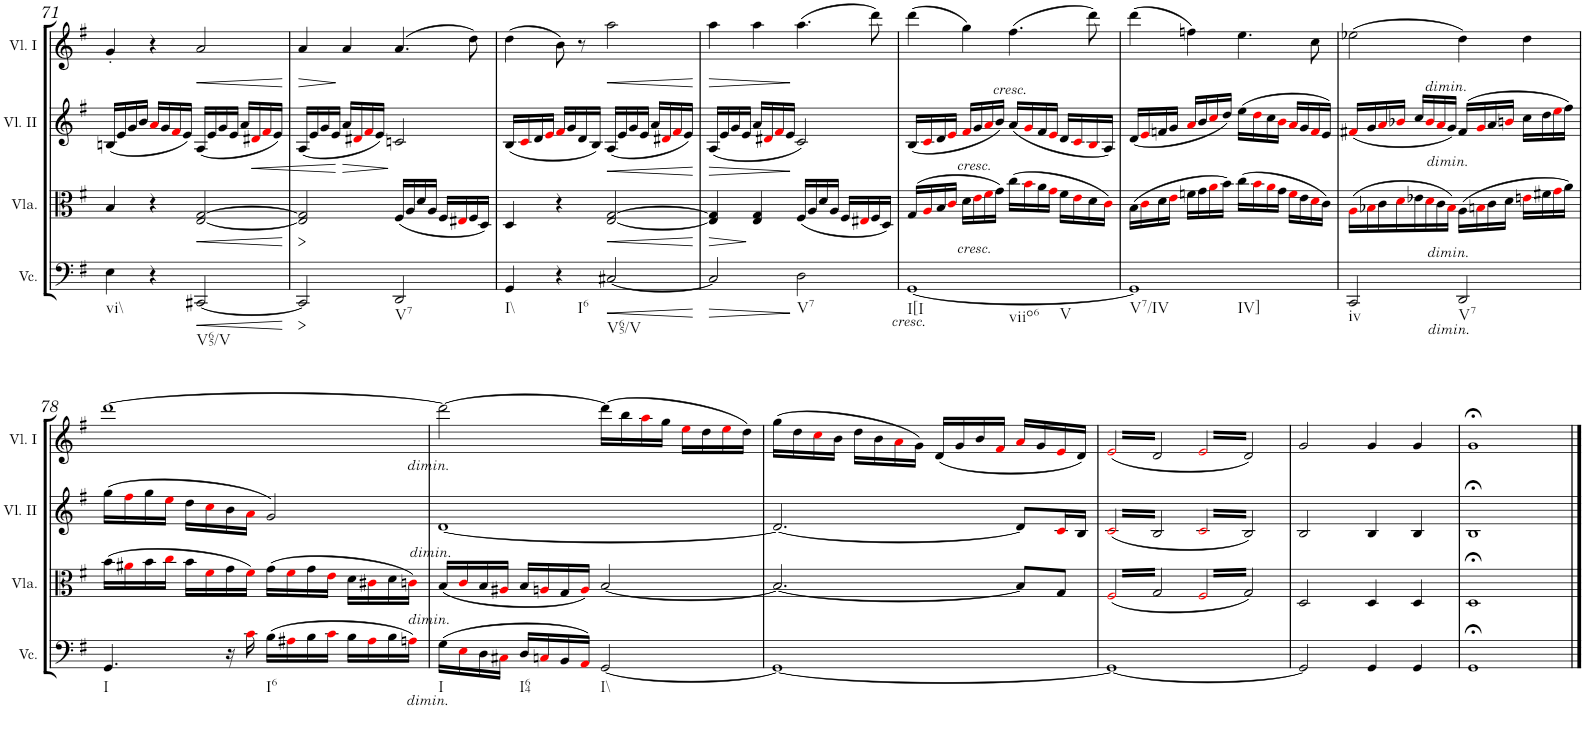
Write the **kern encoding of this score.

**kern	**dynam	**kern	**dynam	**kern	**dynam	**kern	**dynam
*part4	*part4	*part3	*part3	*part2	*part2	*part1	*part1
*staff4	*staff4	*staff3	*staff3	*staff2	*staff2	*staff1	*staff1
*I"Violoncello	*	*I"Viola	*	*I"Violine II	*	*I"Violine I	*
*I'Vc.	*	*I'Vla.	*	*I'Vl. II	*	*I'Vl. I	*
!!LO:PB:g=z
*clefF4	*	*clefC3	*	*clefG2	*	*clefG2	*
*k[f#]	*	*k[f#]	*	*k[f#]	*	*k[f#]	*
*M4/4	*	*M4/4	*	*M4/4	*	*M4/4	*
*met(c)	*	*met(c)	*	*met(c)	*	*met(c)	*
=71	=71	=71	=71	=71	=71	=71	=71
!LO:TX:b:t=vi\\	!	!	!	!	!	!	!
4E\	.	4B/	.	(16Bn/LL	.	4g'/	.
.	.	.	.	16e/	.	.	.
.	.	.	.	16g/	.	.	.
.	.	.	.	16b/JJ	.	.	.
4r	.	4r	.	16ai/LL	.	4r	.
.	.	.	.	16g/	.	.	.
.	.	.	.	16f#i/	.	.	.
.	.	.	.	16e/JJ)	.	.	.
!LO:TX:b:t=V65/V	!	!	!	!	!	!	!
!	!LO:HP:b	!	!LO:HP:b	!	!	!	!LO:HP:b
[2CC#X/	<	[2E/ [2G/	<	(16A/LL	.	2a/	<
.	.	.	.	16e/	.	.	.
.	.	.	.	16g/	.	.	.
.	.	.	.	16e/JJ	.	.	.
.	.	.	.	16a/LL	.	.	.
!	!	!	!	!	!LO:HP:b	!	!
.	.	.	.	16d#Xi/	<	.	.
.	.	.	.	16f#i/	.	.	.
.	.	.	.	16e/JJ)	.	.	.
.	[	.	[	.	.	.	[
=72	=72	=72	=72	=72	=72	=72	=72
!	!LO:HP:b	!	!LO:HP:b	!	!	!	!LO:HP:b
2CC#/]	>	2E/] 2G/]	>	(16A/LL	.	4a/	>
.	.	.	.	16e/	.	.	.
.	.	.	.	16g/	.	.	.
.	.	.	.	16e/JJ	.	.	.
!	!	!	!	!	!LO:HP:n=1:b	!	!
.	.	.	.	16a/LL	[ >	4a/	]
.	.	.	.	16d#Xi/	.	.	.
.	.	.	.	16f#i/	.	.	.
.	.	.	.	16e/JJ)	.	.	.
!LO:TX:b:t=V7	!	!	!	!	!	!	!
2DD/	]	(16F#/LL	]	2cn/	]	(4.a/	.
.	.	16A/	.	.	.	.	.
.	.	16d/	.	.	.	.	.
.	.	16A/JJ	.	.	.	.	.
.	.	16F#/LL	.	.	.	.	.
.	.	16E#Xi/	.	.	.	.	.
.	.	16F#/	.	.	.	8dd\)	.
.	.	16D/JJ)	.	.	.	.	.
=73	=73	=73	=73	=73	=73	=73	=73
!LO:TX:b:t=I\\	!	!	!	!	!	!	!
4GG/	.	4D/	.	(16B/LL	.	(4dd\	.
.	.	.	.	16ci/	.	.	.
.	.	.	.	16d/	.	.	.
.	.	.	.	16ei/JJ	.	.	.
!LO:TX:b:t=I6	!	!	!	!	!	!	!
4r	.	4r	.	16f#i/LL	.	8b\)	.
.	.	.	.	16g/	.	.	.
.	.	.	.	16d/	.	8r	.
.	.	.	.	16B/JJ)	.	.	.
!LO:TX:b:t=V65/V	!	!	!	!	!	!	!
!	!LO:HP:b	!	!LO:HP:b	!	!LO:HP:b	!	!LO:HP:b
[2C#X/	<	[2E/ [2G/	<	(16A/LL	<	2aa\	<
.	.	.	.	16e/	.	.	.
.	.	.	.	16g/	.	.	.
.	.	.	.	16e/JJ	.	.	.
.	.	.	.	16a/LL	.	.	.
.	.	.	.	16d#Xi/	.	.	.
.	.	.	.	16f#i/	.	.	.
.	.	.	.	16e/JJ)	.	.	.
.	[	.	[	.	[	.	[
=74	=74	=74	=74	=74	=74	=74	=74
!	!LO:HP:b	!	!LO:HP:b	!	!LO:HP:b	!	!LO:HP:b
2C#/]	>	4E/] 4G/]	>	(16A/LL	>	4aa\	>
.	.	.	.	16e/	.	.	.
.	.	.	.	16g/	.	.	.
.	.	.	.	16e/JJ	.	.	.
.	.	4E/ 4G/	]	16a/LL	.	4aa\	.
.	.	.	.	16d#Xi/	.	.	.
.	.	.	.	16f#i/	.	.	.
.	.	.	.	16e/JJ	.	.	.
!LO:TX:b:t=V7	!	!	!	!	!	!	!
2D\	]	(16F#/LL	.	2c/)	]	(4.aa\	]
.	.	16A/	.	.	.	.	.
.	.	16d/	.	.	.	.	.
.	.	16A/JJ	.	.	.	.	.
.	.	16F#/LL	.	.	.	.	.
.	.	16E#Xi/	.	.	.	.	.
.	.	16F#/	.	.	.	8ddd\)	.
.	.	16D/JJ)	.	.	.	.	.
=75	=75	=75	=75	=75	=75	=75	=75
!LO:TX:b:i:t=cresc.	!	!	!	!	!	!	!
!LO:TX:b:t=I[I	!	!	!	!	!	!	!
!LO:TX:b:t=viio6	!	!	!	!	!	!	!
!LO:TX:b:t=V	!	!	!	!	!	!	!
[1GG	.	(16G/LL	.	(16B/LL	.	(4ddd\	.
.	.	16Ai/	.	16ci/	.	.	.
.	.	16B/	.	16d/	.	.	.
.	.	16ci/JJ	.	16ei/JJ	.	.	.
.	.	16d\LL	.	16f#i/LL	.	4gg\)	.
!	!	!	!	!LO:TX:b:i:t=cresc.	!	!	!
!	!	!LO:TX:b:i:t=cresc.	!	!	!	!	!
.	.	16ei\	.	16g/	.	.	.
.	.	16f#i\	.	16ai/	.	.	.
.	.	16g\JJ)	.	16b/JJ)	.	.	.
!	!	!	!	!	!	!LO:TX:b:i:t=cresc.	!
.	.	(16cc\LL	.	(16a/LL	.	(4.ff#\	.
.	.	16bi\	.	16gi/	.	.	.
.	.	16a\	.	16f#/	.	.	.
.	.	16gi\JJ	.	16ei/JJ	.	.	.
.	.	16f#\LL	.	16d/LL	.	.	.
.	.	16ei\	.	16ci/	.	.	.
.	.	16d\	.	16Bi/	.	8ddd\)	.
.	.	16ci\JJ)	.	16A/JJ)	.	.	.
=76	=76	=76	=76	=76	=76	=76	=76
!LO:TX:b:t=V7/IV	!	!	!	!	!	!	!
!LO:TX:b:t=IV]	!	!	!	!	!	!	!
1GG]	.	(16B\LL	.	(16d/LL	.	(4ddd\	.
.	.	16ci\	.	16ei/	.	.	.
.	.	16d\	.	16fn/	.	.	.
.	.	16ei\JJ	.	16g/JJ	.	.	.
.	.	16fn\LL	.	16ai/LL	.	4ffn\)	.
.	.	16g\	.	16b/	.	.	.
.	.	16ai\	.	16cci/	.	.	.
.	.	16b\JJ)	.	16dd/JJ)	.	.	.
.	.	(16cc\LL	.	(16ee\LL	.	4.ee\	.
.	.	16bi\	.	16ddi\	.	.	.
.	.	16ai\	.	16cc\	.	.	.
.	.	16g\JJ	.	16bi\JJ	.	.	.
.	.	16fi\LL	.	16ai/LL	.	.	.
.	.	16e\	.	16g/	.	.	.
.	.	16di\	.	16fi/	.	8cc\	.
.	.	16c\JJ)	.	16e/JJ)	.	.	.
=77	=77	=77	=77	=77	=77	=77	=77
!LO:TX:b:t=iv	!	!	!	!	!	!	!
2CC/	.	(16Ai\LL	.	(16f#Xi/LL	.	(2ee-X\	.
.	.	16B-Xi\	.	16g/	.	.	.
.	.	16c\	.	16ai/	.	.	.
.	.	16di\	.	16b-Xi/JJ	.	.	.
.	.	16e-X\	.	16cc/LL	.	.	.
.	.	16di\	.	16b-i/	.	.	.
.	.	16c\	.	16ai/	.	.	.
.	.	16B-i\JJ)	.	16g/JJ)	.	.	.
!	!	!	!	!	!	!LO:TX:b:i:t=dimin.	!
!	!	!	!	!LO:TX:b:i:t=dimin.	!	!	!
!	!	!LO:TX:b:i:t=dimin.	!	!	!	!	!
!LO:TX:b:i:t=dimin.	!	!	!	!	!	!	!
!LO:TX:b:t=V7	!	!	!	!	!	!	!
2DD/	.	(16A\LL	.	(16f#/LL	.	4dd\)	.
.	.	16Bni\	.	16gi/	.	.	.
.	.	16c\	.	16a/	.	.	.
.	.	16d\JJ	.	16bni/JJ	.	.	.
.	.	16eni\LL	.	16cc\LL	.	4dd\	.
.	.	16f#X\	.	16dd\	.	.	.
.	.	16gi\	.	16eei\	.	.	.
.	.	16a\JJ)	.	16ff#\JJ)	.	.	.
!!LO:LB:g=z
=78	=78	=78	=78	=78	=78	=78	=78
!LO:TX:b:t=I	!	!	!	!	!	!	!
4.GG/	.	(16b\LL	.	(16gg\LL	.	[1ddd	.
.	.	16a#Xi\	.	16ff#i\	.	.	.
.	.	16b\	.	16gg\	.	.	.
.	.	16cci\JJ	.	16eei\JJ	.	.	.
.	.	16b\LL	.	16dd\LL	.	.	.
.	.	16f#i\	.	16cci\	.	.	.
16r	.	16g\	.	16b\	.	.	.
16ci\	.	16f#i\JJ)	.	16ai\JJ	.	.	.
!LO:TX:b:t=I6	!	!	!	!	!	!	!
(16B\LL	.	(16g\LL	.	2g/)	.	.	.
16A#Xi\	.	16f#i\	.	.	.	.	.
16B\	.	16g\	.	.	.	.	.
16ci\JJ	.	16ei\JJ	.	.	.	.	.
16B\LL	.	16d\LL	.	.	.	.	.
16A#i\	.	16c#Xi\	.	.	.	.	.
16B\	.	16d\	.	.	.	.	.
16Ani\JJ)	.	16cni\JJ)	.	.	.	.	.
=79	=79	=79	=79	=79	=79	=79	=79
!	!	!	!	!	!	!LO:TX:b:i:t=dimin.	!
!	!	!	!	!LO:TX:b:i:t=dimin.	!	!	!
!	!	!LO:TX:b:i:t=dimin.	!	!	!	!	!
!LO:TX:b:i:t=dimin.	!	!	!	!	!	!	!
!LO:TX:b:t=I	!	!	!	!	!	!	!
(16G\LL	.	(16B/LL	.	[1d	.	2ddd\_	.
16Ei\	.	16ci/	.	.	.	.	.
16D\	.	16B/	.	.	.	.	.
16C#Xi\JJ	.	16A#Xi/JJ	.	.	.	.	.
!LO:TX:b:t=I64	!	!	!	!	!	!	!
16D/LL	.	16B/LL	.	.	.	.	.
16Cni/	.	16Ani/	.	.	.	.	.
16BB/	.	16G/	.	.	.	.	.
16AAi/JJ)	.	16Ai/JJ)	.	.	.	.	.
!LO:TX:b:t=I\\	!	!	!	!	!	!	!
[2GG/	.	[2B/	.	.	.	(16ddd\LL]	.
.	.	.	.	.	.	16bb\	.
.	.	.	.	.	.	16aai\	.
.	.	.	.	.	.	16gg\JJ	.
.	.	.	.	.	.	16eei\LL	.
.	.	.	.	.	.	16dd\	.
.	.	.	.	.	.	16eei\	.
.	.	.	.	.	.	16dd\JJ)	.
=80	=80	=80	=80	=80	=80	=80	=80
1GG_	.	2.B/_	.	2.d/_	.	(16gg\LL	.
.	.	.	.	.	.	16dd\	.
.	.	.	.	.	.	16cci\	.
.	.	.	.	.	.	16b\JJ	.
.	.	.	.	.	.	16dd\LL	.
.	.	.	.	.	.	16b\	.
.	.	.	.	.	.	16ai\	.
.	.	.	.	.	.	16g\JJ)	.
.	.	.	.	.	.	(16d/LL	.
.	.	.	.	.	.	16g/	.
.	.	.	.	.	.	16b/	.
.	.	.	.	.	.	16f#i/JJ	.
.	.	8B/L]	.	8d/L]	.	16ai/LL	.
.	.	.	.	.	.	16g/	.
.	.	8G/J	.	16ci/L	.	16ei/	.
.	.	.	.	16B/JJ	.	16d/JJ)	.
=81	=81	=81	=81	=81	=81	=81	=81
*	*	*tremolo	*	*	*	*	*
*	*	*	*	*tremolo	*	*	*
*	*	*	*	*	*	*tremolo	*
1GG_	.	(32F#i/LLL	.	(32ci/LLL	.	(32ei/LLL	.
.	.	32G/	.	32B/	.	32d/	.
.	.	32F#i/	.	32ci/	.	32ei/	.
.	.	32G/	.	32B/	.	32d/	.
.	.	32F#i/	.	32ci/	.	32ei/	.
.	.	32G/	.	32B/	.	32d/	.
.	.	32F#i/	.	32ci/	.	32ei/	.
.	.	32G/	.	32B/	.	32d/	.
.	.	32F#i/	.	32ci/	.	32ei/	.
.	.	32G/	.	32B/	.	32d/	.
.	.	32F#i/	.	32ci/	.	32ei/	.
.	.	32G/	.	32B/	.	32d/	.
.	.	32F#i/	.	32ci/	.	32ei/	.
.	.	32G/	.	32B/	.	32d/	.
.	.	32F#i/	.	32ci/	.	32ei/	.
.	.	32G/JJJ	.	32B/JJJ	.	32d/JJJ	.
.	.	32F#i/LLL	.	32ci/LLL	.	32ei/LLL	.
.	.	32G/)	.	32B/)	.	32d/)	.
.	.	32F#i/	.	32ci/	.	32ei/	.
.	.	32G/)	.	32B/)	.	32d/)	.
.	.	32F#i/	.	32ci/	.	32ei/	.
.	.	32G/)	.	32B/)	.	32d/)	.
.	.	32F#i/	.	32ci/	.	32ei/	.
.	.	32G/)	.	32B/)	.	32d/)	.
.	.	32F#i/	.	32ci/	.	32ei/	.
.	.	32G/)	.	32B/)	.	32d/)	.
.	.	32F#i/	.	32ci/	.	32ei/	.
.	.	32G/)	.	32B/)	.	32d/)	.
.	.	32F#i/	.	32ci/	.	32ei/	.
.	.	32G/)	.	32B/)	.	32d/)	.
.	.	32F#i/	.	32ci/	.	32ei/	.
.	.	32G/)JJJ	.	32B/)JJJ	.	32d/)JJJ	.
*	*	*	*	*	*	*Xtremolo	*
*	*	*	*	*Xtremolo	*	*	*
*	*	*Xtremolo	*	*	*	*	*
=82	=82	=82	=82	=82	=82	=82	=82
2GG/]	.	2D/	.	2B/	.	2g/	.
.	.	.	.	.	.	.	.
.	.	.	.	.	.	.	.
.	.	.	.	.	.	.	.
.	.	.	.	.	.	.	.
.	.	.	.	.	.	.	.
.	.	.	.	.	.	.	.
.	.	.	.	.	.	.	.
4GG/	.	4D/	.	4B/	.	4g/	.
4GG/	.	4D/	.	4B/	.	4g/	.
=83	=83	=83	=83	=83	=83	=83	=83
1GG;<	.	1D;<	.	1B;<	.	1g;<	.
==	==	==	==	==	==	==	==
*-	*-	*-	*-	*-	*-	*-	*-
